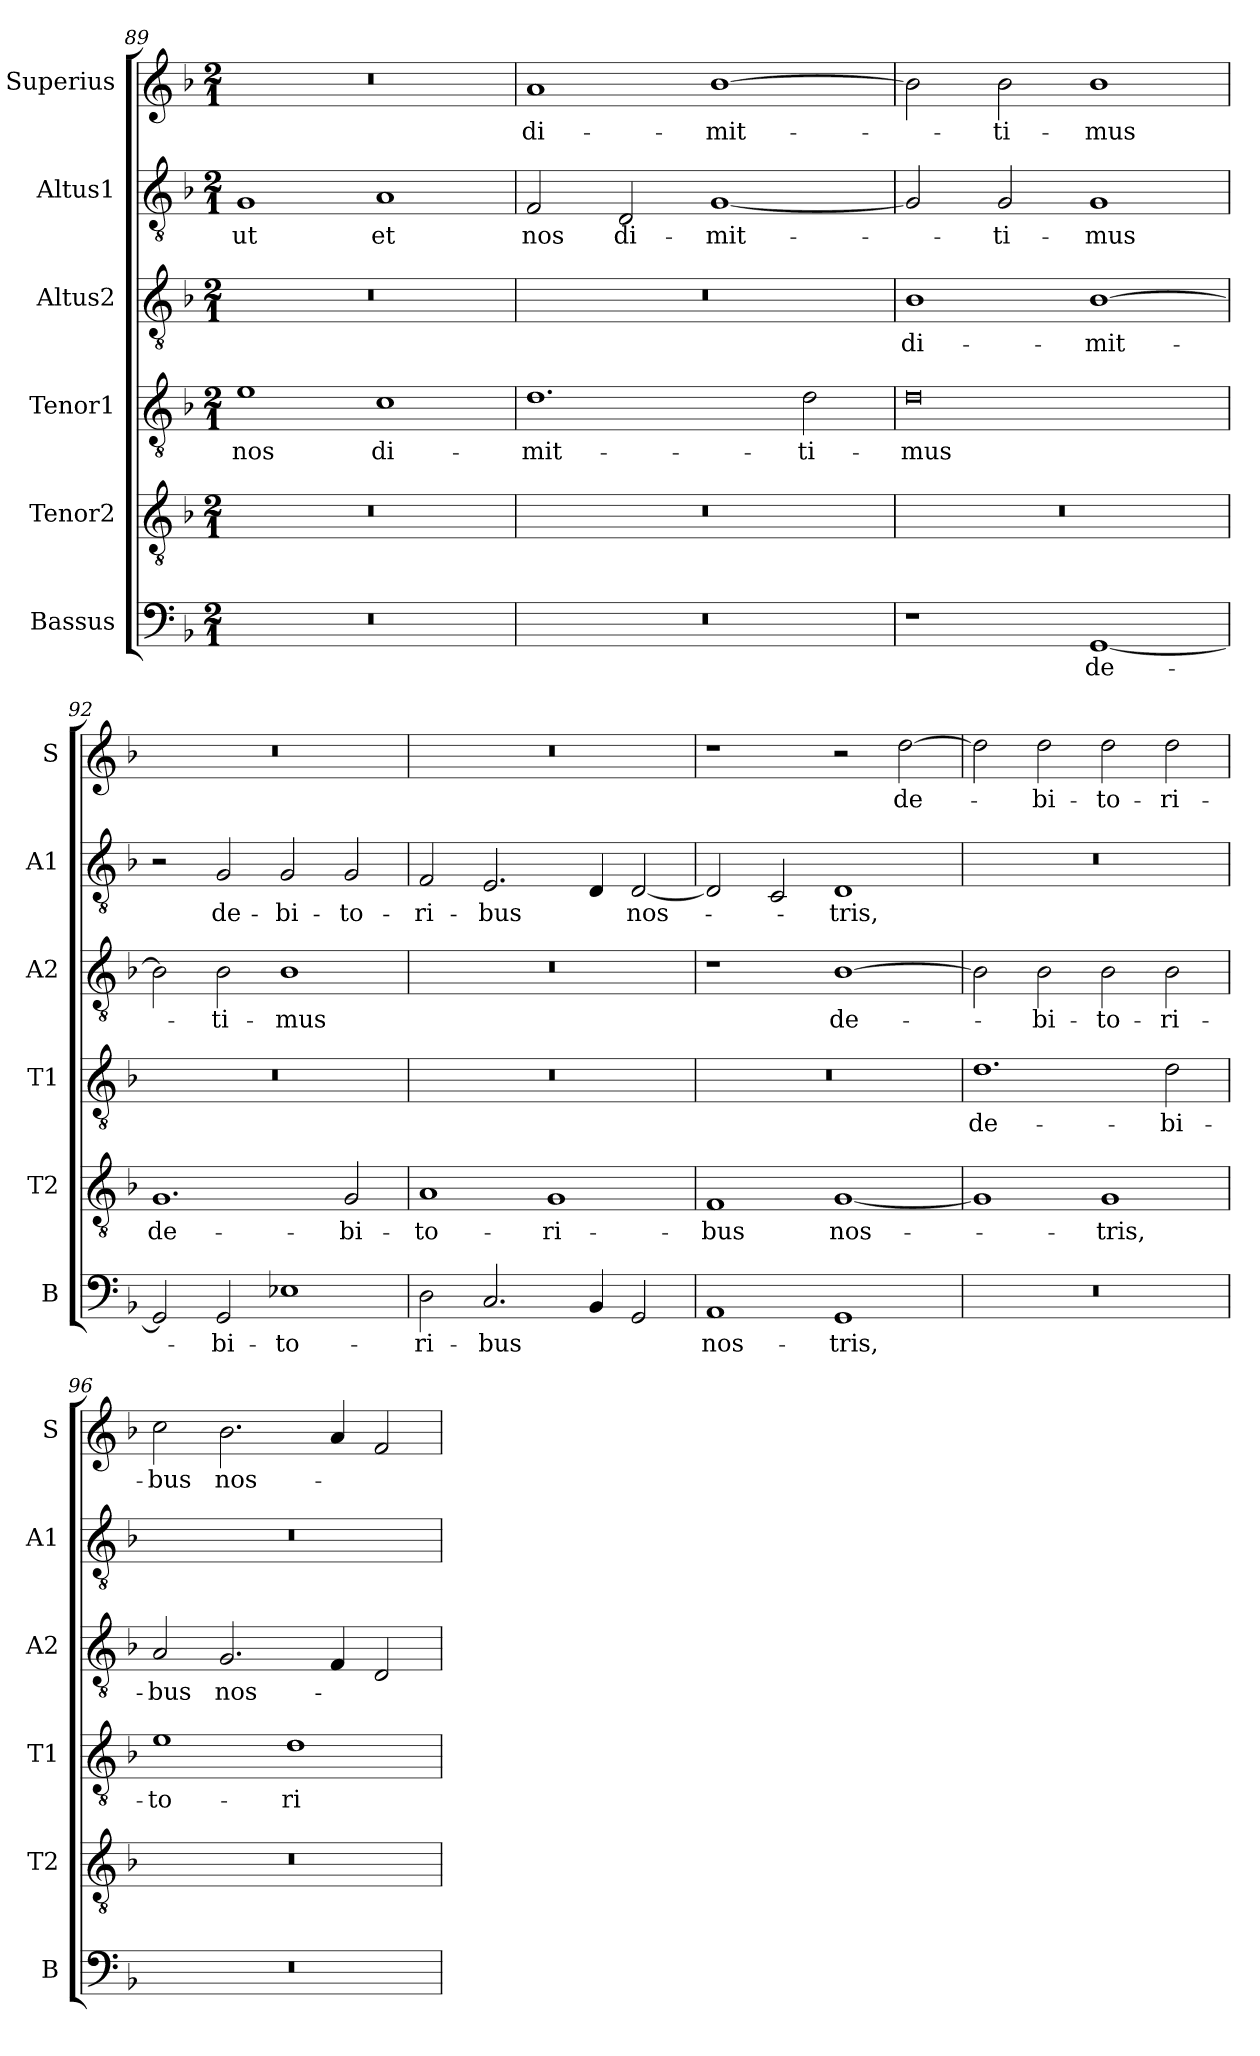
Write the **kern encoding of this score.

**kern	**text	**kern	**text	**kern	**text	**kern	**text	**kern	**text	**kern	**text
*part6	*part6	*part5	*part5	*part4	*part4	*part3	*part3	*part2	*part2	*part1	*part1
*staff6	*staff6	*staff5	*staff5	*staff4	*staff4	*staff3	*staff3	*staff2	*staff2	*staff1	*staff1
*I"Bassus	*	*I"Tenor2	*	*I"Tenor1	*	*I"Altus2	*	*I"Altus1	*	*I"Superius	*
*I'B	*	*I'T2	*	*I'T1	*	*I'A2	*	*I'A1	*	*I'S	*
*clefF4	*	*clefGv2	*	*clefGv2	*	*clefGv2	*	*clefGv2	*	*clefG2	*
*k[b-]	*	*k[b-]	*	*k[b-]	*	*k[b-]	*	*k[b-]	*	*k[b-]	*
*M2/1	*	*M2/1	*	*M2/1	*	*M2/1	*	*M2/1	*	*M2/1	*
=89	=89	=89	=89	=89	=89	=89	=89	=89	=89	=89	=89
0r	.	0r	.	1e	nos	0r	.	1G	ut	0r	.
.	.	.	.	1c	di-	.	.	1A	et	.	.
=90	=90	=90	=90	=90	=90	=90	=90	=90	=90	=90	=90
0r	.	0r	.	1.d	-mit-	0r	.	2F/	nos	1a	di-
.	.	.	.	.	.	.	.	2D/	di-	.	.
.	.	.	.	.	.	.	.	[1G	-mit-	[1b-	-mit-
.	.	.	.	2d\	-ti-	.	.	.	.	.	.
=91	=91	=91	=91	=91	=91	=91	=91	=91	=91	=91	=91
1r	.	0r	.	0d	-mus	1B-	di-	2G/]	.	2b-\]	.
.	.	.	.	.	.	.	.	2G/	-ti-	2b-\	-ti-
[1GG	de-	.	.	.	.	[1B-	-mit-	1G	-mus	1b-	-mus
=92	=92	=92	=92	=92	=92	=92	=92	=92	=92	=92	=92
2GG/]	.	1.G	de-	0r	.	2B-\]	.	2r	.	0r	.
2GG/	-bi-	.	.	.	.	2B-\	-ti-	2G/	de-	.	.
1E-X	-to-	.	.	.	.	1B-	-mus	2G/	-bi-	.	.
.	.	2G/	-bi-	.	.	.	.	2G/	-to-	.	.
=93	=93	=93	=93	=93	=93	=93	=93	=93	=93	=93	=93
2D\	-ri-	1A	-to-	0r	.	0r	.	2F/	-ri-	0r	.
2.C/	-bus	.	.	.	.	.	.	2.E/	-bus	.	.
.	.	1G	-ri-	.	.	.	.	.	.	.	.
4BB-/	.	.	.	.	.	.	.	4D/	.	.	.
2GG/	.	.	.	.	.	.	.	[2D/	nos-	.	.
=94	=94	=94	=94	=94	=94	=94	=94	=94	=94	=94	=94
1AA	nos-	1F	-bus	0r	.	1r	.	2D/]	.	1r	.
.	.	.	.	.	.	.	.	2C/	.	.	.
1GG	-tris,	[1G	nos-	.	.	[1B-	de-	1D	-tris,	2r	.
.	.	.	.	.	.	.	.	.	.	[2dd\	de-
=95	=95	=95	=95	=95	=95	=95	=95	=95	=95	=95	=95
0r	.	1G]	.	1.d	de-	2B-\]	.	0r	.	2dd\]	.
.	.	.	.	.	.	2B-\	-bi-	.	.	2dd\	-bi-
.	.	1G	-tris,	.	.	2B-\	-to-	.	.	2dd\	-to-
.	.	.	.	2d\	-bi-	2B-\	-ri-	.	.	2dd\	-ri-
=96	=96	=96	=96	=96	=96	=96	=96	=96	=96	=96	=96
0r	.	0r	.	1e	-to-	2A/	-bus	0r	.	2cc\	-bus
.	.	.	.	.	.	2.G/	nos-	.	.	2.b-\	nos-
.	.	.	.	1d	-ri-	.	.	.	.	.	.
.	.	.	.	.	.	4F/	.	.	.	4a/	.
.	.	.	.	.	.	2D/	.	.	.	2f/	.
=	=	=	=	=	=	=	=	=	=	=	=
*-	*-	*-	*-	*-	*-	*-	*-	*-	*-	*-	*-
